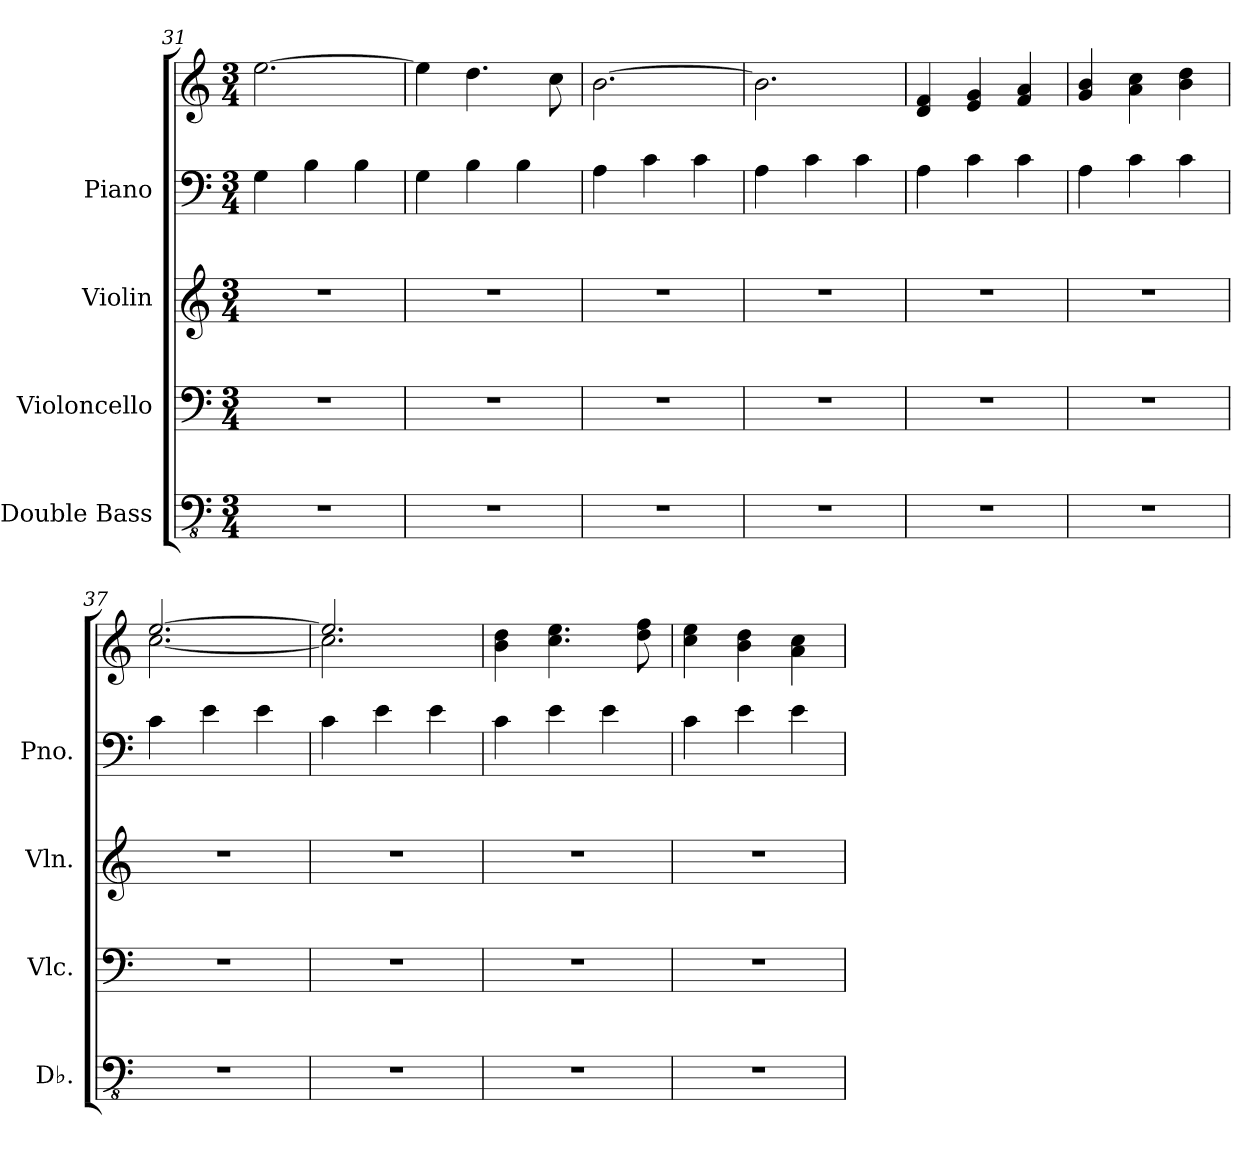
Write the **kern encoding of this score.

**kern	**kern	**kern	**kern	**kern
*part4	*part3	*part2	*part1	*part1
*staff5	*staff4	*staff3	*staff2	*staff1
*I"Double Bass	*I"Violoncello	*I"Violin	*I"Piano	*
*I'Db.	*I'Vlc.	*I'Vln.	*I'Pno.	*
*clefFv4	*clefF4	*clefG2	*clefF4	*clefG2
*ITrd7c12	*	*	*	*
*k[]	*k[]	*k[]	*k[]	*k[]
*M3/4	*M3/4	*M3/4	*M3/4	*M3/4
=31	=31	=31	=31	=31
2.r	2.r	2.r	4G\	[2.ee\
.	.	.	4B\	.
.	.	.	4B\	.
=32	=32	=32	=32	=32
2.r	2.r	2.r	4G\	4ee\]
.	.	.	4B\	4.dd\
.	.	.	4B\	.
.	.	.	.	8cc\
=33	=33	=33	=33	=33
2.r	2.r	2.r	4A\	[2.b\
.	.	.	4c\	.
.	.	.	4c\	.
=34	=34	=34	=34	=34
2.r	2.r	2.r	4A\	2.b\]
.	.	.	4c\	.
.	.	.	4c\	.
=35	=35	=35	=35	=35
2.r	2.r	2.r	4A\	4d/ 4f/
.	.	.	4c\	4e/ 4g/
.	.	.	4c\	4f/ 4a/
=36	=36	=36	=36	=36
2.r	2.r	2.r	4A\	4g/ 4b/
.	.	.	4c\	4a\ 4cc\
.	.	.	4c\	4b\ 4dd\
!!LO:PB:g=z
=37	=37	=37	=37	=37
*	*	*	*	*^
2.r	2.r	2.r	4c\	[2.ee/	[2.cc\
.	.	.	4e\	.	.
.	.	.	4e\	.	.
=38	=38	=38	=38	=38	=38
2.r	2.r	2.r	4c\	2.ee/]	2.cc\]
.	.	.	4e\	.	.
.	.	.	4e\	.	.
*	*	*	*	*v	*v
=39	=39	=39	=39	=39
2.r	2.r	2.r	4c\	4b\ 4dd\
.	.	.	4e\	4.cc\ 4.ee\
.	.	.	4e\	.
.	.	.	.	8dd\ 8ff\
=40	=40	=40	=40	=40
2.r	2.r	2.r	4c\	4cc\ 4ee\
.	.	.	4e\	4b\ 4dd\
.	.	.	4e\	4a\ 4cc\
=	=	=	=	=
*-	*-	*-	*-	*-
